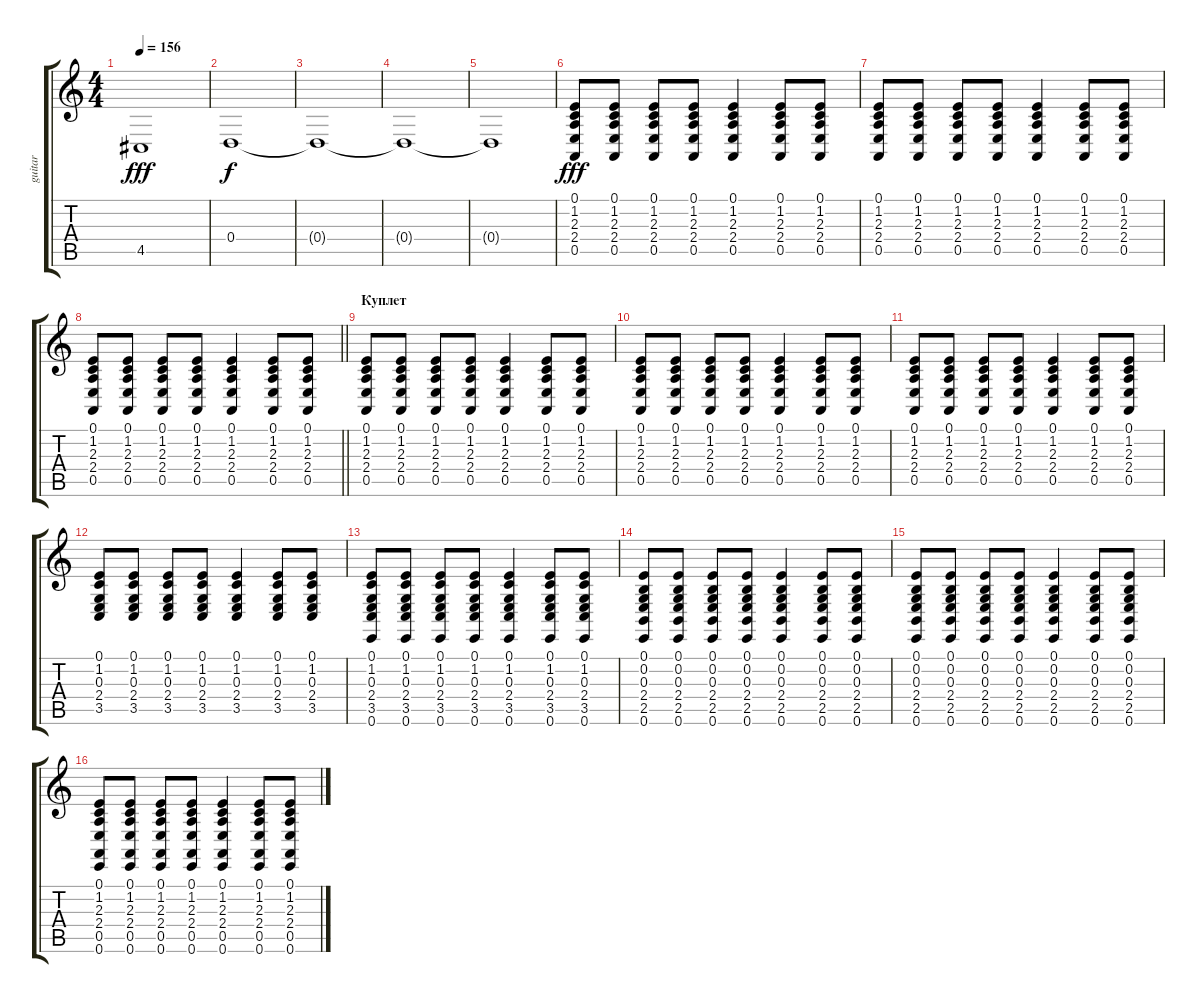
\track ("guitar" "guitar") {instrument churchorgan}
\staff {score tabs}
\tuning (E4 B3 G3 D3 A2 E2) {hide}
\ts (4 4)
\tempo 156
\clef g2
\ks c
4.5.1{dy fff} |
0.4.1{dy f} |
0.4{t}.1 |
0.4{t}.1 |
0.4{t}.1 |
(0.1 1.2 2.3 2.4 0.5).8{dy fff instrument acousticguitarsteel} (0.1 1.2 2.3 2.4 0.5).8 (0.1 1.2 2.3 2.4 0.5).8 (0.1 1.2 2.3 2.4 0.5).8 (0.1 1.2 2.3 2.4 0.5).4 (0.1 1.2 2.3 2.4 0.5).8 (0.1 1.2 2.3 2.4 0.5).8 |
(0.1 1.2 2.3 2.4 0.5).8 (0.1 1.2 2.3 2.4 0.5).8 (0.1 1.2 2.3 2.4 0.5).8 (0.1 1.2 2.3 2.4 0.5).8 (0.1 1.2 2.3 2.4 0.5).4 (0.1 1.2 2.3 2.4 0.5).8 (0.1 1.2 2.3 2.4 0.5).8 |
\barLineRight lightlight
(0.1 1.2 2.3 2.4 0.5).8 (0.1 1.2 2.3 2.4 0.5).8 (0.1 1.2 2.3 2.4 0.5).8 (0.1 1.2 2.3 2.4 0.5).8 (0.1 1.2 2.3 2.4 0.5).4 (0.1 1.2 2.3 2.4 0.5).8 (0.1 1.2 2.3 2.4 0.5).8 |
\section ("" "Куплет")
(0.1 1.2 2.3 2.4 0.5).8 (0.1 1.2 2.3 2.4 0.5).8 (0.1 1.2 2.3 2.4 0.5).8 (0.1 1.2 2.3 2.4 0.5).8 (0.1 1.2 2.3 2.4 0.5).4 (0.1 1.2 2.3 2.4 0.5).8 (0.1 1.2 2.3 2.4 0.5).8 |
(0.1 1.2 2.3 2.4 0.5).8 (0.1 1.2 2.3 2.4 0.5).8 (0.1 1.2 2.3 2.4 0.5).8 (0.1 1.2 2.3 2.4 0.5).8 (0.1 1.2 2.3 2.4 0.5).4 (0.1 1.2 2.3 2.4 0.5).8 (0.1 1.2 2.3 2.4 0.5).8 |
(0.1 1.2 2.3 2.4 0.5).8 (0.1 1.2 2.3 2.4 0.5).8 (0.1 1.2 2.3 2.4 0.5).8 (0.1 1.2 2.3 2.4 0.5).8 (0.1 1.2 2.3 2.4 0.5).4 (0.1 1.2 2.3 2.4 0.5).8 (0.1 1.2 2.3 2.4 0.5).8 |
(0.1 1.2 0.3 2.4 3.5).8 (0.1 1.2 0.3 2.4 3.5).8 (0.1 1.2 0.3 2.4 3.5).8 (0.1 1.2 0.3 2.4 3.5).8 (0.1 1.2 0.3 2.4 3.5).4 (0.1 1.2 0.3 2.4 3.5).8 (0.1 1.2 0.3 2.4 3.5).8 |
(0.1 1.2 0.3 2.4 3.5 0.6).8 (0.1 1.2 0.3 2.4 3.5 0.6).8 (0.1 1.2 0.3 2.4 3.5 0.6).8 (0.1 1.2 0.3 2.4 3.5 0.6).8 (0.1 1.2 0.3 2.4 3.5 0.6).4 (0.1 1.2 0.3 2.4 3.5 0.6).8 (0.1 1.2 0.3 2.4 3.5 0.6).8 |
(0.1 0.2 0.3 2.4 2.5 0.6).8 (0.1 0.2 0.3 2.4 2.5 0.6).8 (0.1 0.2 0.3 2.4 2.5 0.6).8 (0.1 0.2 0.3 2.4 2.5 0.6).8 (0.1 0.2 0.3 2.4 2.5 0.6).4 (0.1 0.2 0.3 2.4 2.5 0.6).8 (0.1 0.2 0.3 2.4 2.5 0.6).8 |
(0.1 0.2 0.3 2.4 2.5 0.6).8 (0.1 0.2 0.3 2.4 2.5 0.6).8 (0.1 0.2 0.3 2.4 2.5 0.6).8 (0.1 0.2 0.3 2.4 2.5 0.6).8 (0.1 0.2 0.3 2.4 2.5 0.6).4 (0.1 0.2 0.3 2.4 2.5 0.6).8 (0.1 0.2 0.3 2.4 2.5 0.6).8 |
(0.1 1.2 2.3 2.4 0.5 0.6).8 (0.1 1.2 2.3 2.4 0.5 0.6).8 (0.1 1.2 2.3 2.4 0.5 0.6).8 (0.1 1.2 2.3 2.4 0.5 0.6).8 (0.1 1.2 2.3 2.4 0.5 0.6).4 (0.1 1.2 2.3 2.4 0.5 0.6).8 (0.1 1.2 2.3 2.4 0.5 0.6).8
